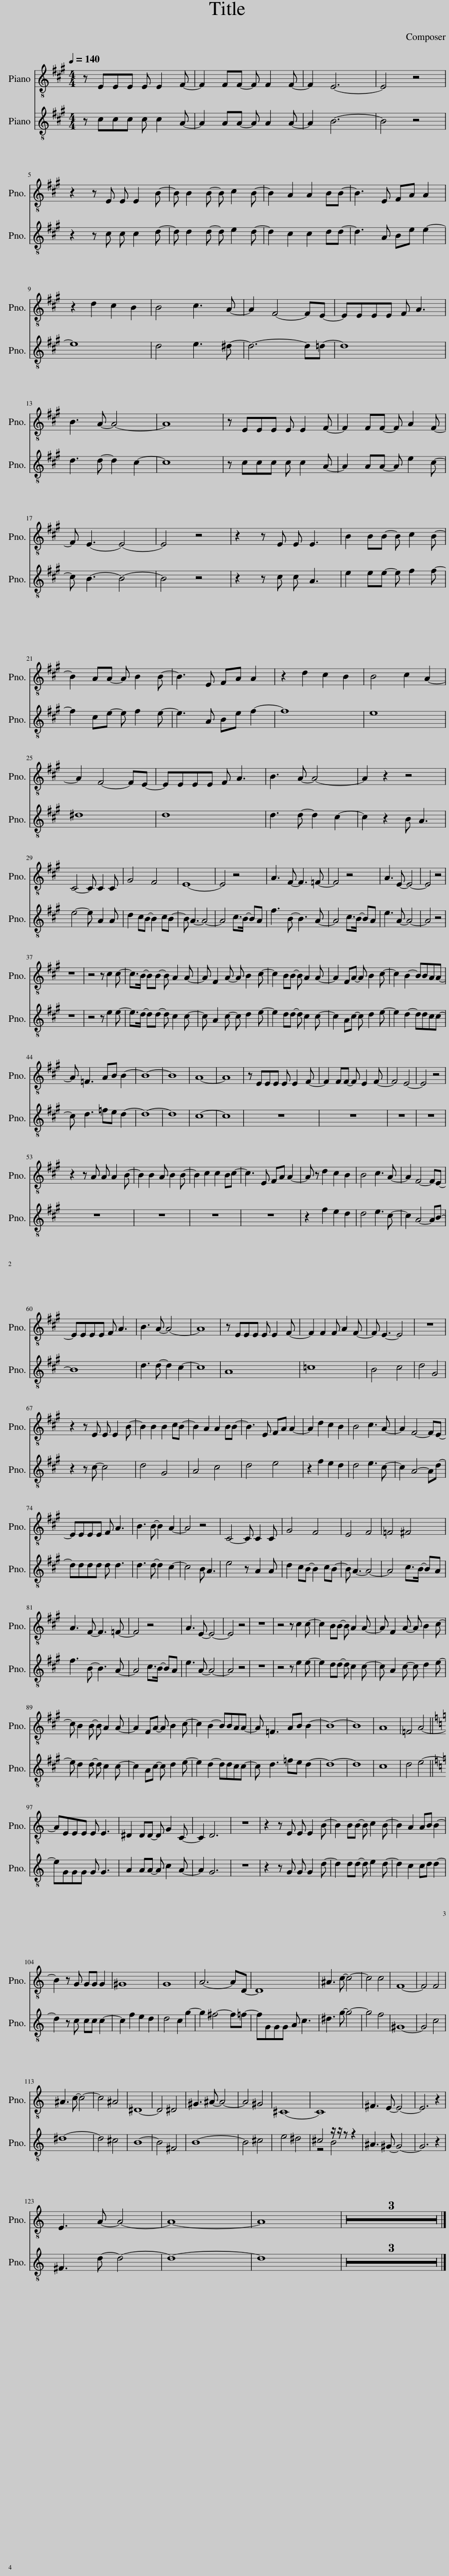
X:1
%%score 1 ( 2 3 )
L:1/8
Q:1/4=140
M:4/4
I:linebreak $
K:A
V:1 treble-8
V:2 treble-8
V:3 treble-8
V:1
 z EEE E E2 F- | F2 FF- F F2 F- | F2 E6- | E4 z4 |$ z2 z E E E2 B- | %5
 B B2 B- B c2 B- | B2 A2 A2 BB- | B3 E FA A2 |$ z2 d2 c2 B2 | B4 c3 A- | %10
 A2 F4- FE- | EEEE F A3 |$ B3 A- A4- | A8 | z EEE E E2 F- | %15
 F2 FF- F A2 F- |$ F E3- E4- | E4 z4 | z2 z E E E3 | B2 BB- B c2 B- |$ %20
 B2 AA- A B2 B- | B3 E FA A2 | z2 d2 c2 B2 | B4 c2 A2- |$ A2 F4- FE- | %25
 EEEE F A3 | B3 A- A4- | A2 z2 z4 |$ C4- C C2 C | G4 F4 | %30
 E8- | E4 z4 | A3 F- F3 =F- | F4 z4 | A3 E- E4- | %35
 E4 z4 |$ z8 | z4 z c2 c- | c>B- BB- B A2 A- | A F2 A- A B2 c- | %40
 c2 BB- B A2 A- | A2 FA- A B2 c- | c2 B2- BBAA- |$ A =F3 AB B2- | B8- | %45
 B8 | A8- | A8 | z EEE E E2 F- | F2 FF- F E2 F- | %50
 F4 E4- | E4 z4 |$ z2 z A A A2 B- | B2 B2 A B2 B- | B2 c2 c2 Bc- | %55
 c3 E FA A2- | A z d2 c2 B2 | B4 c3 A- | A2 F4- FE- |$ EEEE F A3 | %60
 B3 A- A4- | A8 | z EEE E E2 F- | F2 F2 F A2 F- | F E3- E4 | %65
 z8 |$ z2 z E E E2 B- | B2 B2 B2 cB- | B2 A2 A2 BB- | B3 E FA A2- | %70
 A2 d2 c2 B2 | B4 c3 A- | A2 F4- FE- |$ EEEE F A3 | B3 B- B2 A2- | %75
 A4 z4 | C4- C C2 C | G4 F4 | E4 F4 | =F4 ^F4 |$ %80
 A3 F- F3 =F- | F4 z4 | A3 E- E4- | E4 z4 | z8 | %85
 z4 z c2 c- | c2 BB- B A2 A- | A F2 A- A B2 c- |$ c B2 B- B A2 A- | A2 FA- A B2 c- | %90
 c2 B2- BBAA- | A =F3 AB B2- | B8- | B8 | A8 | %95
 =F4 A4- ||$[K:C] AEEE E E3 | ^D2 DD- D G2 C- | C2 D6 | z8 | %100
 z2 z E E E2 B- | B2 BB- B c2 B- | B2 A2 AB B2- |$ B2 z G GG G2 | ^G8 | %105
 G8 | A6- AD- | D8 | ^A3 c- c4- | c4 c4 | %110
 F8- | F4 F4 |$ ^A3 c- c4- | c4 ^A4 | ^D8- | %115
 D4 ^D4 | ^G3 ^A- A4- | A4 ^G4 | ^C8- | C8 | %120
 ^F3 E- E4- | E6 z2 |$ E3 A- A4- | A8- | A8 | %125
 z8 | z8 | z8 |] %128
V:2
 z ccc c c2 A- | A2 AA- A A2 A- | A2 B6- | B4 z4 |$ z2 z c c c2 d- | %5
 d d2 d- d e2 d- | d2 c2 c2 dd- | d3 A Be e2- |$ e8 | d4 e3 ^d- | %10
 d6- d=d- | d8 |$ d3 d- d2 c2- | c8 | z ccc c c2 A- | %15
 A2 AA- A e2 c- |$ c B3- B4- | B4 z4 | z2 z c c A3 | e2 ee- e f2 f- |$ %20
 f2 ce- e f2 e- | e3 A Be f2- | f8 | e8 |$ ^d8 | %25
 d8 | d3 d- d2 c2- | c2 z2 B A3 |$ e4- e A2 A | d2 cB- B2 cB- | %30
 B A3- A4- | A4 c>B- BA | f3 B- B3 A- | A4 c>B- BA | e3 A- A4- | %35
 A4 z4 |$ z8 | z4 z e2 e- | e>d- dd- d c2 c- | c A2 c- c d2 e- | %40
 e2 dd- d c2 c- | c2 Ac- c d2 e- | e2 d2- ddcc- |$ c d3 =fe d2- | d8- | %45
 d8 | c8- | c8 | z8 | z8 | %50
 z8 | z8 |$ z8 | z8 | z8 | %55
 z8 | z2 f2 e2 d2 | d4 e3 c- | c2 A4- AB- |$ B8 | %60
 d3 d- d2 c2- | c8 | A8 | =c8 | B4 c4 | %65
 d4 G4 |$ z2 z c- c4 | d4 G4 | A4 c4 | d4 e4 | %70
 z2 f2 e2 d2 | d4 e3 c- | c2 A4- Ad- |$ dddd d d3 | d3 d- d2 c2- | %75
 c4 B A3 | e4 z A2 A | d2 cB- B2 cB- | B A3- A4- | A4 c>B- BA |$ %80
 f3 B- B3 A- | A4 c>B- BA | e3 A- A4- | A4 z4 | z8 | %85
 z4 z e2 e- | e2 dd- d c2 c- | c A2 c- c d2 e- |$ e d2 d- d c2 c- | c2 Ac- c d2 e- | %90
 e2 d2- ddcc- | c d3 =fe d2- | d8- | d8 | c8 | %95
 d4 e4- ||$[K:C] eGGG G G3 | A2 AA- A c2 A- | A2 G6 | z8 | %100
 z2 z G G G2 d- | d2 dd- d e2 d- | d2 c2 cd d2- |$ d2 z c cc c2- | c2 f2 e2 d2 | %105
 d4 c2 g2- | g2 ^f4- f=f- | fGGG A c3 | ^d3 g- g4- | g4 f4 | %110
 ^G8- | G4 c4 |$ ^d8- | d4 ^c4 | B8- | %115
 B4 ^F4 | B8- | B4 ^c4 | e4 ^d4 | ^c4 z/ z/ z z2 | %120
 ^A3 ^G- G4- | G6 z2 |$ ^F3 d- d4- | d8- | d8 | %125
 z8 | z8 | z8 |] %128
V:3
 x8 | x8 | x8 | x8 |$ x8 | %5
 x8 | x8 | x8 |$ x8 | x8 | %10
 x8 | x8 |$ x8 | x8 | x8 | %15
 x8 |$ x8 | x8 | x8 | x8 |$ %20
 x8 | x8 | x8 | x8 |$ x8 | %25
 x8 | x8 | x8 |$ x8 | x8 | %30
 x8 | x8 | x8 | x8 | x8 | %35
 x8 |$ x8 | x8 | x8 | x8 | %40
 x8 | x8 | x8 |$ x8 | x8 | %45
 x8 | x8 | x8 | x8 | x8 | %50
 x8 | x8 |$ x8 | x8 | x8 | %55
 x8 | x8 | x8 | x8 |$ x8 | %60
 x8 | x8 | x8 | x8 | x8 | %65
 x8 |$ x8 | x8 | x8 | x8 | %70
 x8 | x8 | x8 |$ x8 | x8 | %75
 x8 | x8 | x8 | x8 | x8 |$ %80
 x8 | x8 | x8 | x8 | x8 | %85
 x8 | x8 | x8 |$ x8 | x8 | %90
 x8 | x8 | x8 | x8 | x8 | %95
 x8 ||$[K:C] x8 | x8 | x8 | x8 | %100
 x8 | x8 | x8 |$ x8 | x8 | %105
 x8 | x8 | x8 | x8 | x8 | %110
 x8 | x8 |$ x8 | x8 | x8 | %115
 x8 | x8 | x8 | x8 | z4 B4 | %120
 x8 | x8 |$ x8 | x8 | x8 | %125
 x8 | x8 | x8 |] %128
